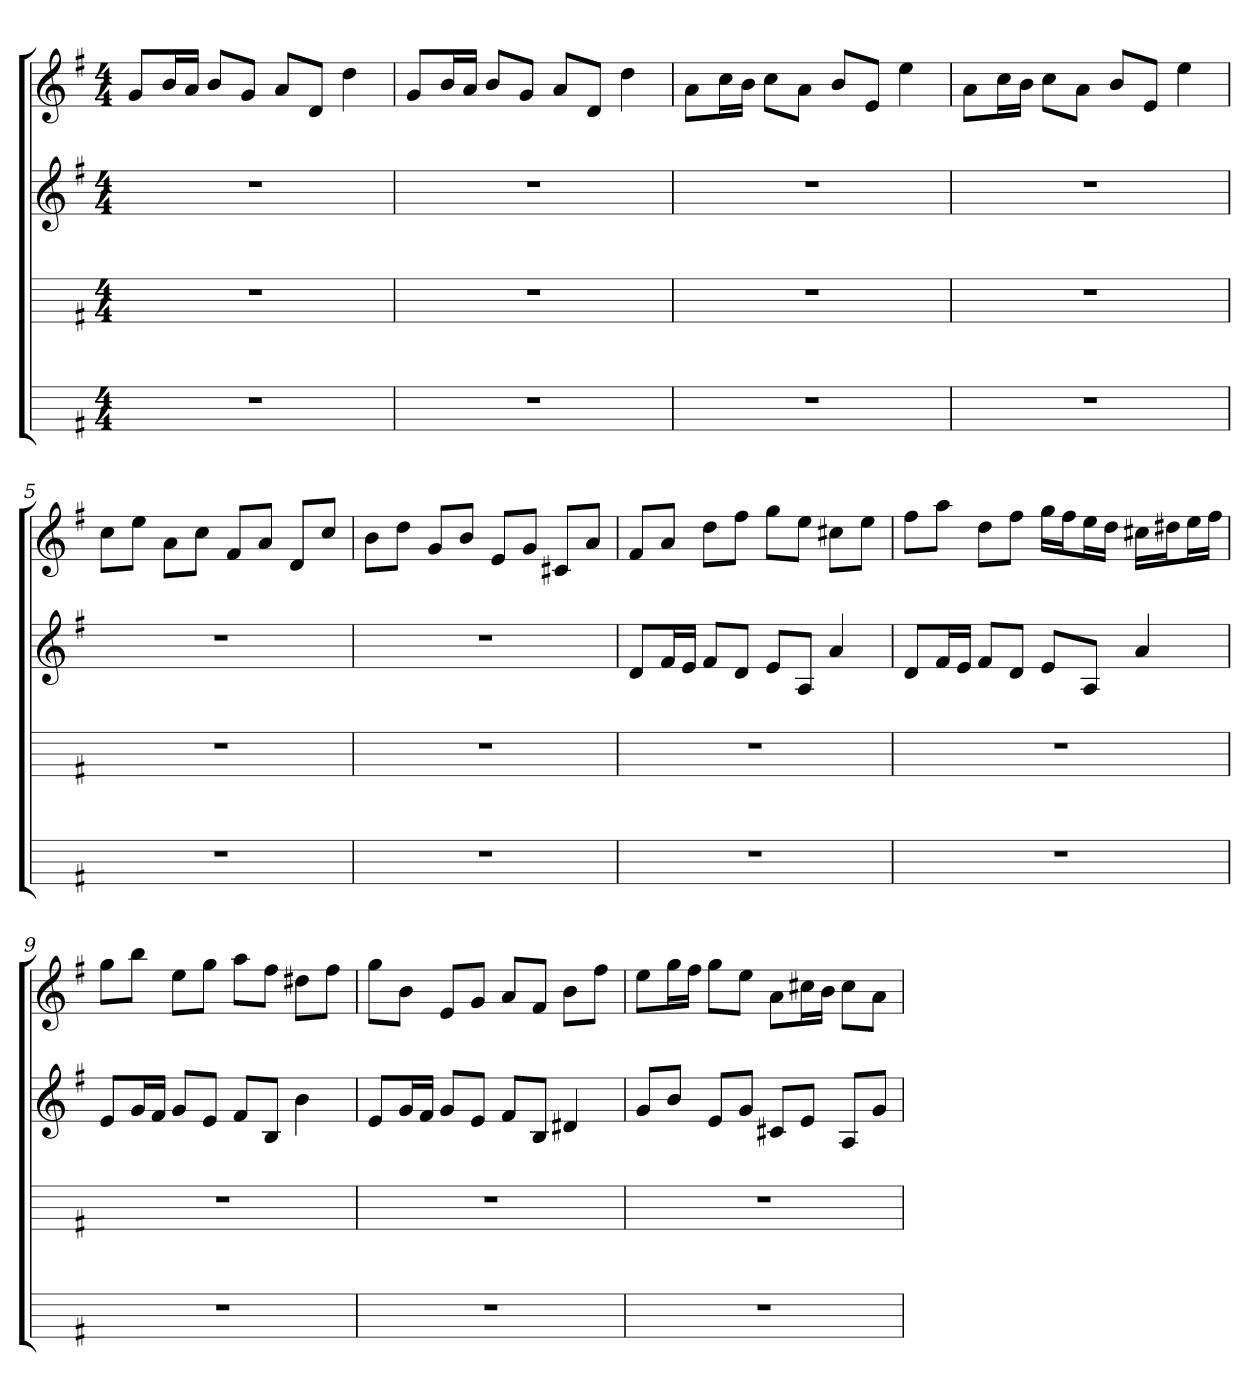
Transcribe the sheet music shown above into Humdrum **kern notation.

**kern	**kern	**kern	**kern
*part4	*part3	*part2	*part1
*staff4	*staff3	*staff2	*staff1
*k[f#]	*k[f#]	*k[f#]	*k[f#]
*M4/4	*M4/4	*M4/4	*M4/4
*MM76	*MM76	*MM76	*MM76
=1	=1	=1	=1
1r	1r	1r	8gL
.	.	.	16bL
.	.	.	16aJJ
.	.	.	8bL
.	.	.	8gJ
.	.	.	8aL
.	.	.	8dJ
.	.	.	4dd
=2	=2	=2	=2
1r	1r	1r	8gL
.	.	.	16bL
.	.	.	16aJJ
.	.	.	8bL
.	.	.	8gJ
.	.	.	8aL
.	.	.	8dJ
.	.	.	4dd
=3	=3	=3	=3
1r	1r	1r	8aL
.	.	.	16ccL
.	.	.	16bJJ
.	.	.	8ccL
.	.	.	8aJ
.	.	.	8bL
.	.	.	8eJ
.	.	.	4ee
=4	=4	=4	=4
1r	1r	1r	8aL
.	.	.	16ccL
.	.	.	16bJJ
.	.	.	8ccL
.	.	.	8aJ
.	.	.	8bL
.	.	.	8eJ
.	.	.	4ee
=5	=5	=5	=5
1r	1r	1r	8ccL
.	.	.	8eeJ
.	.	.	8aL
.	.	.	8ccJ
.	.	.	8f#L
.	.	.	8aJ
.	.	.	8dL
.	.	.	8ccJ
=6	=6	=6	=6
1r	1r	1r	8bL
.	.	.	8ddJ
.	.	.	8gL
.	.	.	8bJ
.	.	.	8eL
.	.	.	8gJ
.	.	.	8c#XL
.	.	.	8aJ
=7	=7	=7	=7
1r	1r	8dL	8f#L
.	.	16f#L	8aJ
.	.	16eJJ	.
.	.	8f#L	8ddL
.	.	8dJ	8ff#J
.	.	8eL	8ggL
.	.	8AJ	8eeJ
.	.	4a	8cc#XL
.	.	.	8eeJ
=8	=8	=8	=8
1r	1r	8dL	8ff#L
.	.	16f#L	8aaJ
.	.	16eJJ	.
.	.	8f#L	8ddL
.	.	8dJ	8ff#J
.	.	8eL	16ggLL
.	.	.	16ff#J
.	.	8AJ	16eeL
.	.	.	16ddJJ
.	.	4a	16cc#XLL
.	.	.	16dd#XJ
.	.	.	16eeL
.	.	.	16ff#JJ
=9	=9	=9	=9
1r	1r	8eL	8ggL
.	.	16gL	8bbJ
.	.	16f#JJ	.
.	.	8gL	8eeL
.	.	8eJ	8ggJ
.	.	8f#L	8aaL
.	.	8BJ	8ff#J
.	.	4b	8dd#XL
.	.	.	8ff#J
=10	=10	=10	=10
1r	1r	8eL	8ggL
.	.	16gL	8bJ
.	.	16f#JJ	.
.	.	8gL	8eL
.	.	8eJ	8gJ
.	.	8f#L	8aL
.	.	8BJ	8f#J
.	.	4d#X	8bL
.	.	.	8ff#J
=11	=11	=11	=11
1r	1r	8gL	8eeL
.	.	8bJ	16ggL
.	.	.	16ff#JJ
.	.	8eL	8ggL
.	.	8gJ	8eeJ
.	.	8c#XL	8aL
.	.	8eJ	16cc#XL
.	.	.	16bJJ
.	.	8AL	8cc#L
.	.	8gJ	8aJ
=	=	=	=
*-	*-	*-	*-
